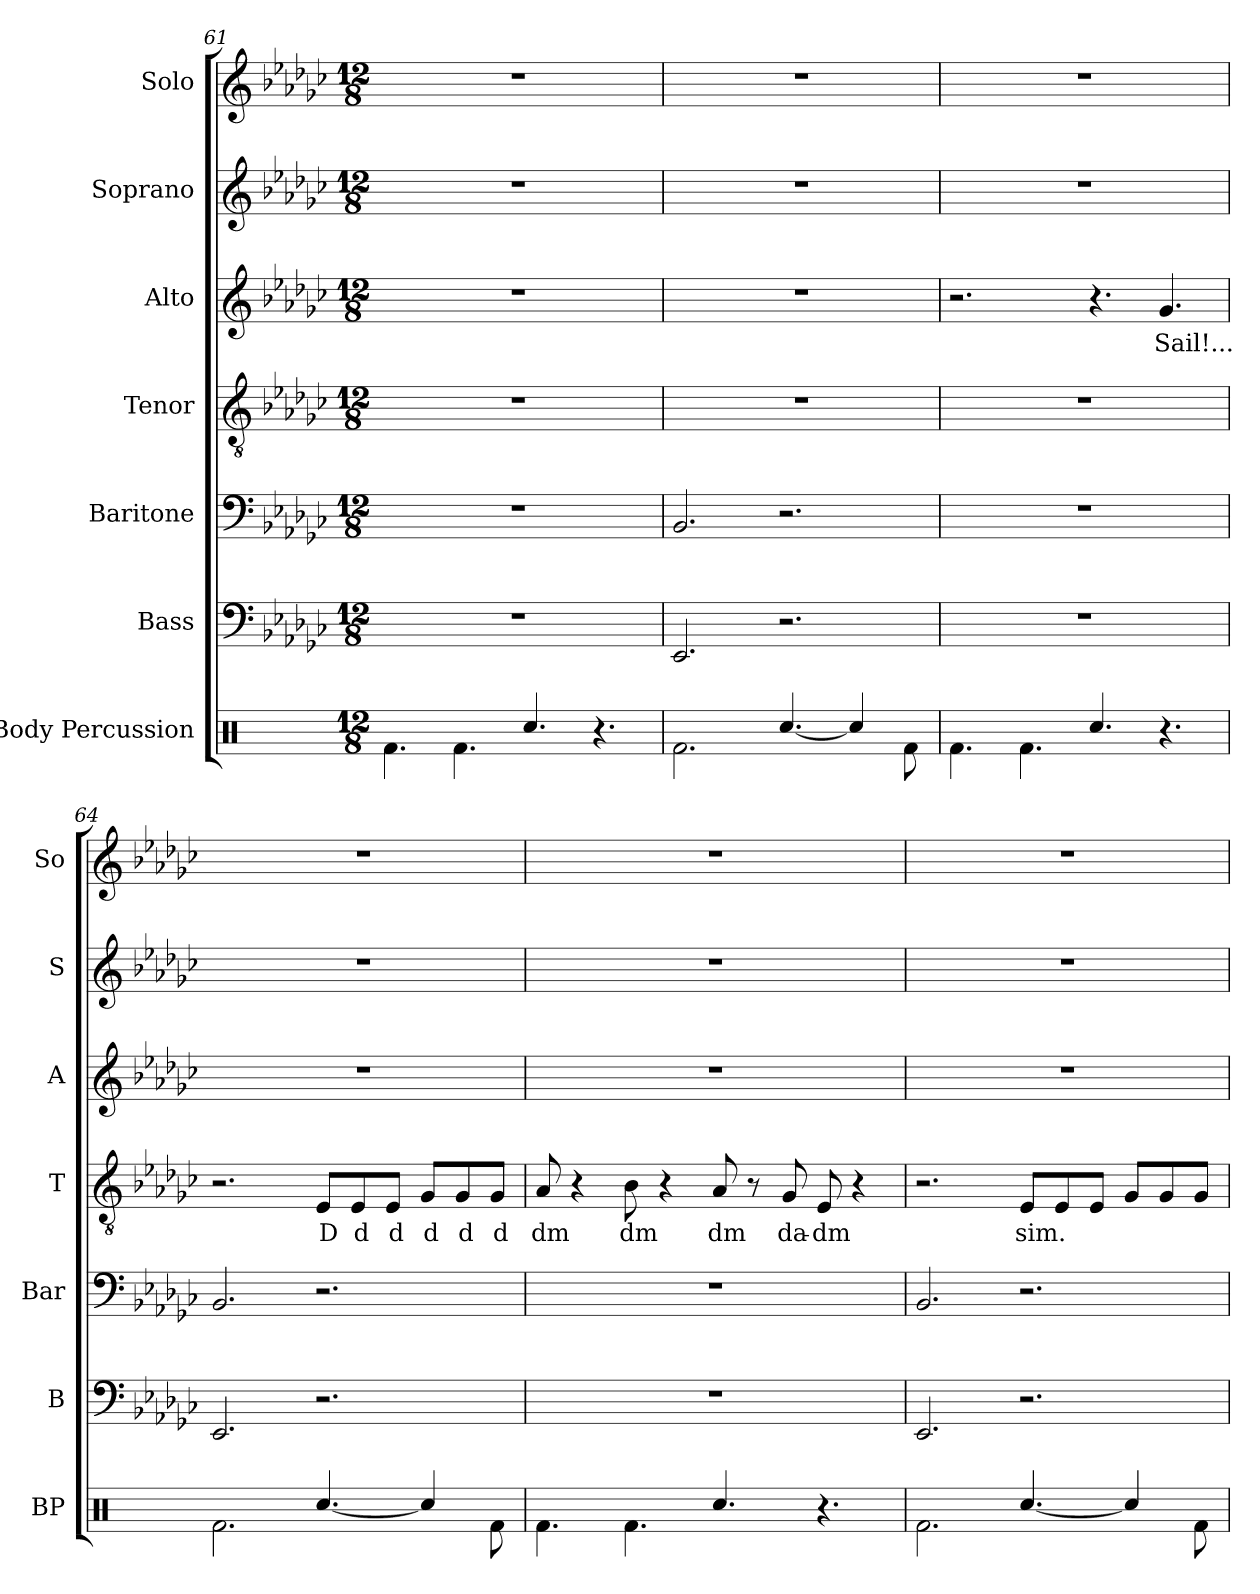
**kern	**kern	**kern	**kern	**text	**kern	**text	**kern	**kern
*part7	*part6	*part5	*part4	*part4	*part3	*part3	*part2	*part1
*staff7	*staff6	*staff5	*staff4	*staff4	*staff3	*staff3	*staff2	*staff1
*I"Body Percussion	*I"Bass	*I"Baritone	*I"Tenor	*	*I"Alto	*	*I"Soprano	*I"Solo
*I'BP	*I'B	*I'Bar	*I'T	*	*I'A	*	*I'S	*I'So
*clefX	*clefF4	*clefF4	*clefGv2	*	*clefG2	*	*clefG2	*clefG2
*k[]	*k[b-e-a-d-g-c-]	*k[b-e-a-d-g-c-]	*k[b-e-a-d-g-c-]	*	*k[b-e-a-d-g-c-]	*	*k[b-e-a-d-g-c-]	*k[b-e-a-d-g-c-]
*M12/8	*M12/8	*M12/8	*M12/8	*	*M12/8	*	*M12/8	*M12/8
=61	=61	=61	=61	=61	=61	=61	=61	=61
4.Rf\	1.r	1.r	1.r	.	1.r	.	1.r	1.r
4.Rf\	.	.	.	.	.	.	.	.
4.Rcc/	.	.	.	.	.	.	.	.
4.r	.	.	.	.	.	.	.	.
=62	=62	=62	=62	=62	=62	=62	=62	=62
2.Rf\	2.EE-/	2.BB-/	1.r	.	1.r	.	1.r	1.r
[4.Rcc/	2.r	2.r	.	.	.	.	.	.
4Rcc/]	.	.	.	.	.	.	.	.
8Rf\	.	.	.	.	.	.	.	.
=63	=63	=63	=63	=63	=63	=63	=63	=63
4.Rf\	1.r	1.r	1.r	.	2.r	.	1.r	1.r
4.Rf\	.	.	.	.	.	.	.	.
4.Rcc/	.	.	.	.	4.r	.	.	.
4.r	.	.	.	.	4.g-/	Sail!...	.	.
=64	=64	=64	=64	=64	=64	=64	=64	=64
2.Rf\	2.EE-/	2.BB-/	2.r	.	1.r	.	1.r	1.r
[4.Rcc/	2.r	2.r	8E-/L	D	.	.	.	.
.	.	.	8E-/	d	.	.	.	.
.	.	.	8E-/J	d	.	.	.	.
4Rcc/]	.	.	8G-/L	d	.	.	.	.
.	.	.	8G-/	d	.	.	.	.
8Rf\	.	.	8G-/J	d	.	.	.	.
!!LO:LB:g=z
=65	=65	=65	=65	=65	=65	=65	=65	=65
4.Rf\	1.r	1.r	8A-/	dm	1.r	.	1.r	1.r
.	.	.	4r	.	.	.	.	.
4.Rf\	.	.	8B-\	dm	.	.	.	.
.	.	.	4r	.	.	.	.	.
4.Rcc/	.	.	8A-/	dm	.	.	.	.
.	.	.	8r	.	.	.	.	.
.	.	.	8G-/	da-	.	.	.	.
4.r	.	.	8E-/	-dm	.	.	.	.
.	.	.	4r	.	.	.	.	.
=66	=66	=66	=66	=66	=66	=66	=66	=66
2.Rf\	2.EE-/	2.BB-/	2.r	.	1.r	.	1.r	1.r
[4.Rcc/	2.r	2.r	8E-/L	sim.	.	.	.	.
.	.	.	8E-/	.	.	.	.	.
.	.	.	8E-/J	.	.	.	.	.
4Rcc/]	.	.	8G-/L	.	.	.	.	.
.	.	.	8G-/	.	.	.	.	.
8Rf\	.	.	8G-/J	.	.	.	.	.
=	=	=	=	=	=	=	=	=
*-	*-	*-	*-	*-	*-	*-	*-	*-
